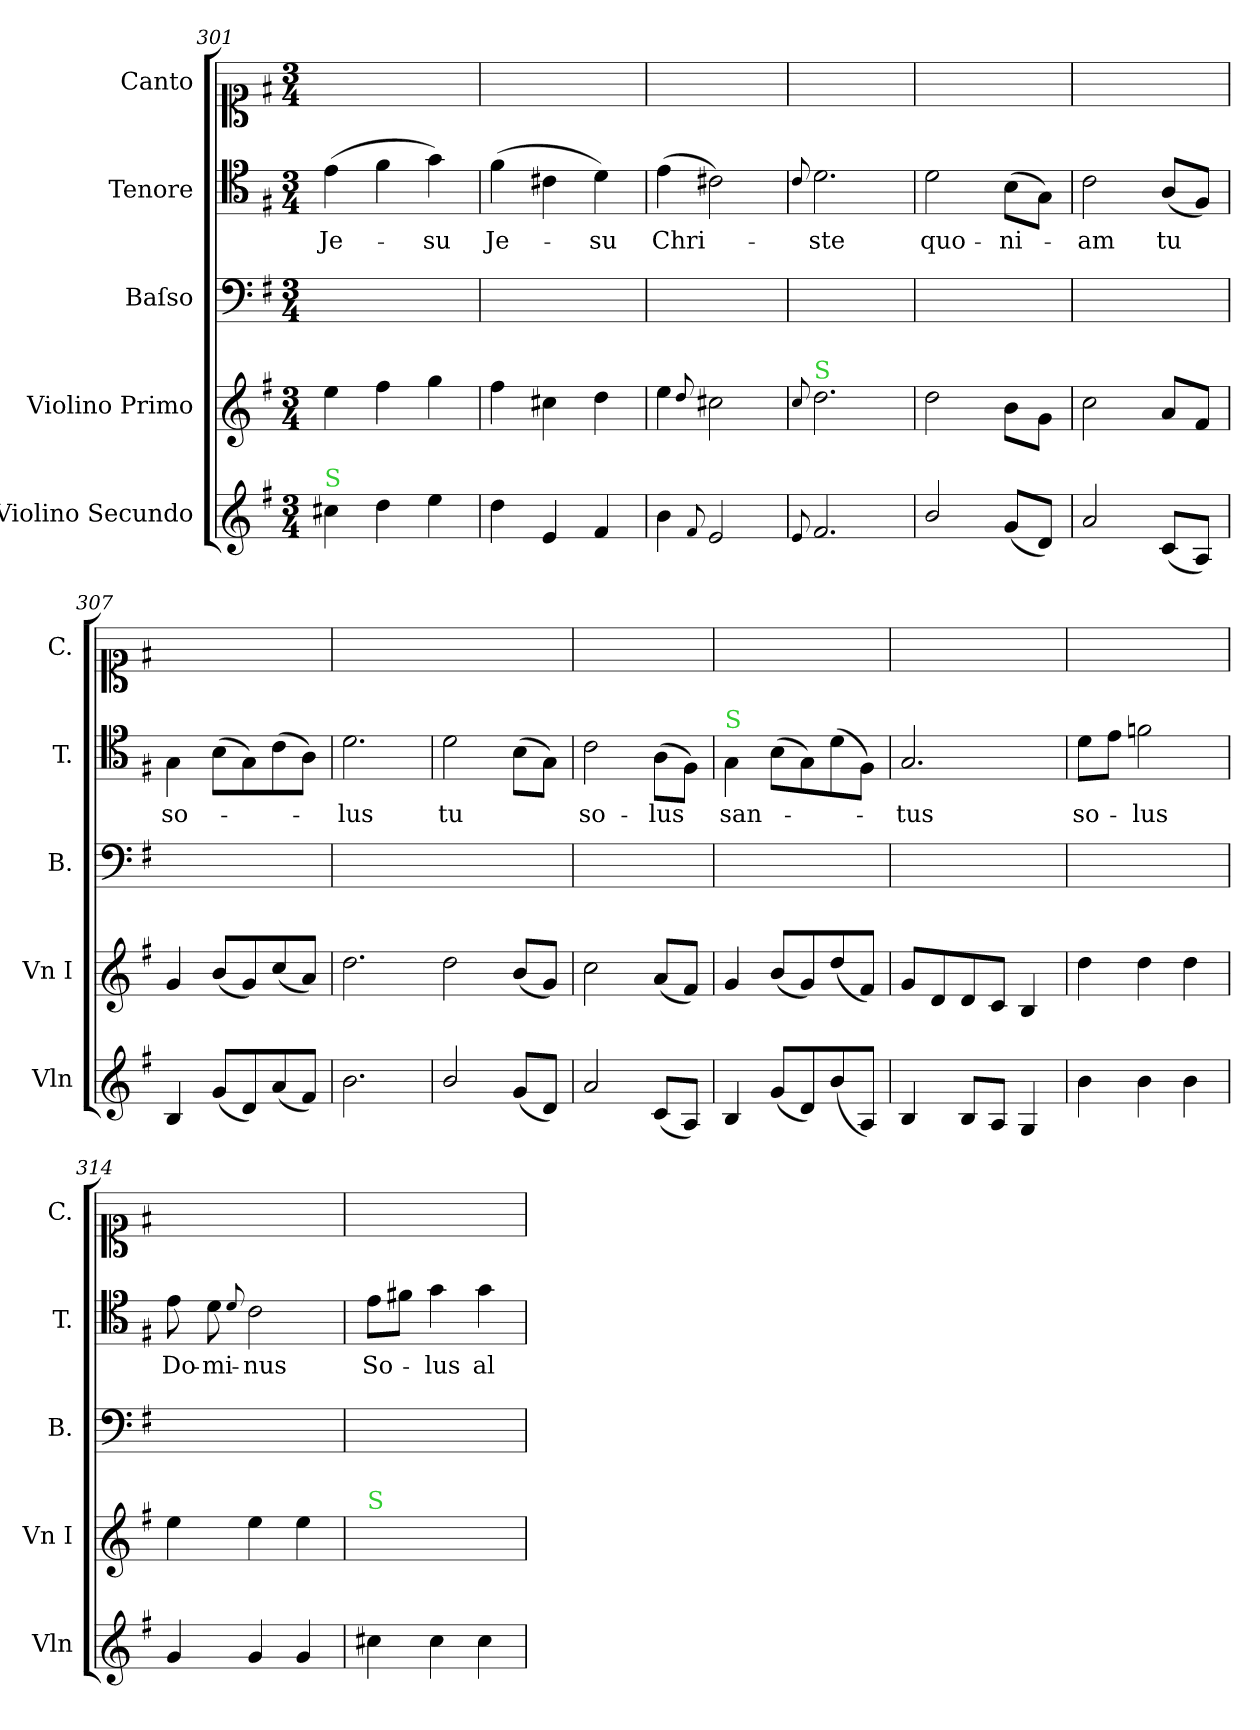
**kern	**kern	**kern	**kern	**text	**kern
*part5	*part4	*part3	*part2	*part2	*part1
*staff5	*staff4	*staff3	*staff2	*staff2	*staff1
*I"Violino Secundo	*I"Violino Primo	*I"Baſso	*I"Tenore	*	*I"Canto
*I'Vln	*I'Vn I	*I'B.	*I'T.	*	*I'C.
*clefG2	*clefG2	*clefF4	*clefC4	*	*clefC1
*k[f#]	*k[f#]	*k[f#]	*k[f#]	*	*k[f#]
*M3/4	*M3/4	*M3/4	*M3/4	*	*M3/4
=301	=301	=301	=301	=301	=301
!LO:TX:a:color=limegreen:t=S	!	!	!	!	!
4cc#X\	4ee\	2.ryy	(4e\	Je-	2.ryy
4dd\	4ff#\	.	4f#\	.	.
4ee\	4gg\	.	4g\)	-su	.
=302	=302	=302	=302	=302	=302
4dd\	4ff#\	2.ryy	(4f#\	Je-	2.ryy
4e/	4cc#X\	.	4c#X\	.	.
4f#/	4dd\	.	4d\)	-su	.
=303	=303	=303	=303	=303	=303
4b\	4ee\	2.ryy	(4e\	Chri-	2.ryy
8qqf#/	8qqdd/	.	.	.	.
2e/	2cc#X\	.	2c#X\)	.	.
=304	=304	=304	=304	=304	=304
8qqe/	8qqcc/	.	8qqc/	.	.
!	!LO:TX:a:color=limegreen:t=S	!	!	!	!
2.f#/	2.dd\	2.ryy	2.d\	-ste	2.ryy
=305	=305	=305	=305	=305	=305
2b/	2dd\	2.ryy	2d\	quo-	2.ryy
(8g/L	8b\L	.	(8B\L	-ni-	.
8d/J)	8g\J	.	8G\J)	.	.
=306	=306	=306	=306	=306	=306
2a/	2cc\	2.ryy	2c\	-am	2.ryy
(8c/L	8a/L	.	(>8A/L	tu	.
8A/J)	8f#/J	.	8F#/J)	.	.
=307	=307	=307	=307	=307	=307
4B/	4g/	2.ryy	4G\	so-	2.ryy
(8g/L	(8b/L	.	(8B\L	.	.
8d/)	8g/)	.	8G\)	.	.
(8a/	(8cc/	.	(8c\	.	.
8f#/J)	8a/J)	.	8A\J)	.	.
=308	=308	=308	=308	=308	=308
2.b\	2.dd\	2.ryy	2.d\	-lus	2.ryy
=309	=309-	=309	=309	=309	=309
2b/	2dd\	2.ryy	2d\	tu	2.ryy
(8g/L	(8b/L	.	(8B\L	.	.
8d/J)	8g/J)	.	8G\J)	.	.
=310	=310	=310	=310	=310	=310
2a/	2cc\	2.ryy	2c\	so-	2.ryy
(8c/L	(8a/L	.	(8A\L	-lus	.
8A/J)	8f#/J)	.	8F#\J)	.	.
=311	=311	=311	=311	=311	=311
!	!	!	!LO:TX:a:color=limegreen:t=S	!	!
4B/	4g/	2.ryy	4G\	san-	2.ryy
(8g/L	(8b/L	.	(8B\L	.	.
8d/)	8g/)	.	8G\)	.	.
(8b/	(8dd/	.	(8d\	.	.
8A/J)	8f#/J)	.	8F#\J)	.	.
=312	=312	=312	=312	=312	=312
4B/	8g/L	2.ryy	2.G/	-tus	2.ryy
.	8d/	.	.	.	.
8B/L	8d/	.	.	.	.
8A/J	8c/J	.	.	.	.
4G/	4B/	.	.	.	.
=313	=313	=313	=313	=313	=313
4b\	4dd\	2.ryy	8d\L	so-	2.ryy
.	.	.	8e\J	.	.
4b\	4dd\	.	2fn\	-lus	.
4b\	4dd\	.	.	.	.
=314	=314	=314	=314	=314	=314
4g/	4ee\	2.ryy	8e\	Do-	2.ryy
.	.	.	8d\	-mi-	.
.	.	.	8qqd/	.	.
4g/	4ee\	.	2c\	-nus	.
4g/	4ee\	.	.	.	.
=315	=315	=315	=315	=315	=315
!	!LO:TX:a:color=limegreen:t=S	!	!	!	!
4cc#X\	4ee\yy	2.ryy	8e\L	So-	2.ryy
.	.	.	8f#X\J	.	.
4cc#\	4ee\yy	.	4g\	-lus	.
4cc#\	4ee\yy	.	4g\	al-	.
=	=	=	=	=	=
*-	*-	*-	*-	*-	*-
